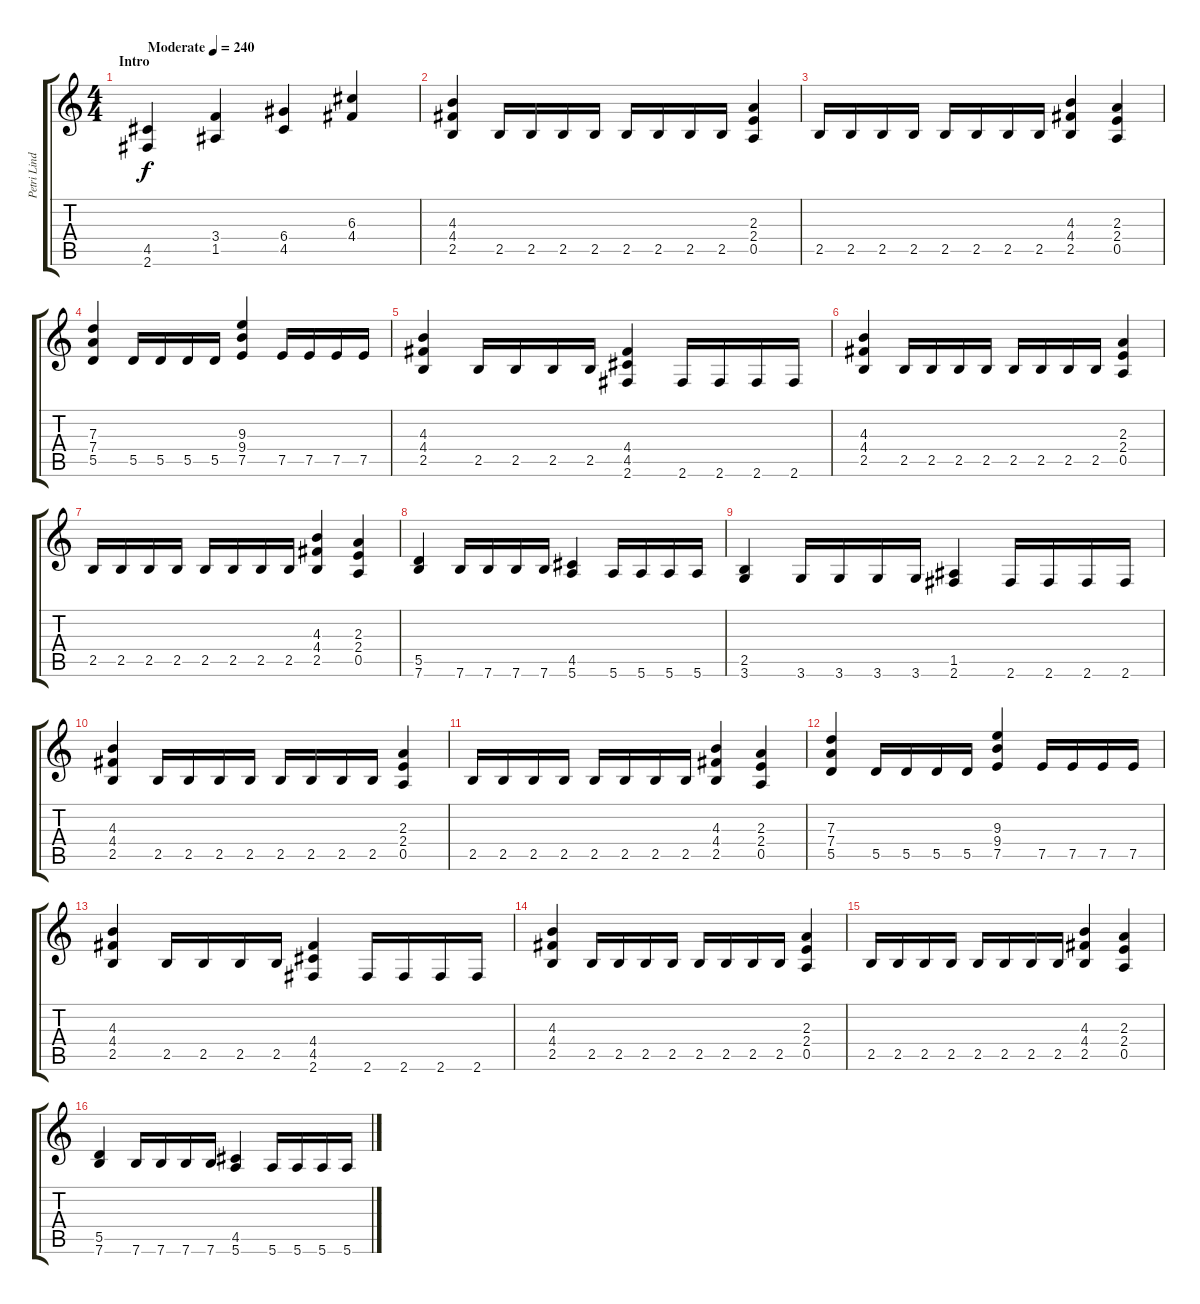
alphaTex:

\track ("Petri Lindroos" "Petri Lind") {instrument distortionguitar}
\staff {score tabs}
\tuning (E4 B3 G3 D3 A2 E2) {hide}
\ts (4 4)
\section ("" "Intro")
\tempo (240 "Moderate")
\clef g2
\ks c
(4.5 2.6).4{dy f instrument distortionguitar} (3.4 1.5).4 (6.4 4.5).4 (6.3 4.4).4 |
(4.3 4.4 2.5).4 2.5.16 2.5.16 2.5.16 2.5.16 2.5.16 2.5.16 2.5.16 2.5.16 (2.3 2.4 0.5).4 |
2.5.16 2.5.16 2.5.16 2.5.16 2.5.16 2.5.16 2.5.16 2.5.16 (4.3 4.4 2.5).4 (2.3 2.4 0.5).4 |
(7.3 7.4 5.5).4 5.5.16 5.5.16 5.5.16 5.5.16 (9.3 9.4 7.5).4 7.5.16 7.5.16 7.5.16 7.5.16 |
(4.3 4.4 2.5).4 2.5.16 2.5.16 2.5.16 2.5.16 (4.4 4.5 2.6).4 2.6.16 2.6.16 2.6.16 2.6.16 |
(4.3 4.4 2.5).4 2.5.16 2.5.16 2.5.16 2.5.16 2.5.16 2.5.16 2.5.16 2.5.16 (2.3 2.4 0.5).4 |
2.5.16 2.5.16 2.5.16 2.5.16 2.5.16 2.5.16 2.5.16 2.5.16 (4.3 4.4 2.5).4 (2.3 2.4 0.5).4 |
(5.5 7.6).4 7.6.16 7.6.16 7.6.16 7.6.16 (4.5 5.6).4 5.6.16 5.6.16 5.6.16 5.6.16 |
(2.5 3.6).4 3.6.16 3.6.16 3.6.16 3.6.16 (1.5 2.6).4 2.6.16 2.6.16 2.6.16 2.6.16 |
(4.3 4.4 2.5).4 2.5.16 2.5.16 2.5.16 2.5.16 2.5.16 2.5.16 2.5.16 2.5.16 (2.3 2.4 0.5).4 |
2.5.16 2.5.16 2.5.16 2.5.16 2.5.16 2.5.16 2.5.16 2.5.16 (4.3 4.4 2.5).4 (2.3 2.4 0.5).4 |
(7.3 7.4 5.5).4 5.5.16 5.5.16 5.5.16 5.5.16 (9.3 9.4 7.5).4 7.5.16 7.5.16 7.5.16 7.5.16 |
(4.3 4.4 2.5).4 2.5.16 2.5.16 2.5.16 2.5.16 (4.4 4.5 2.6).4 2.6.16 2.6.16 2.6.16 2.6.16 |
(4.3 4.4 2.5).4 2.5.16 2.5.16 2.5.16 2.5.16 2.5.16 2.5.16 2.5.16 2.5.16 (2.3 2.4 0.5).4 |
2.5.16 2.5.16 2.5.16 2.5.16 2.5.16 2.5.16 2.5.16 2.5.16 (4.3 4.4 2.5).4 (2.3 2.4 0.5).4 |
(5.5 7.6).4 7.6.16 7.6.16 7.6.16 7.6.16 (4.5 5.6).4 5.6.16 5.6.16 5.6.16 5.6.16
